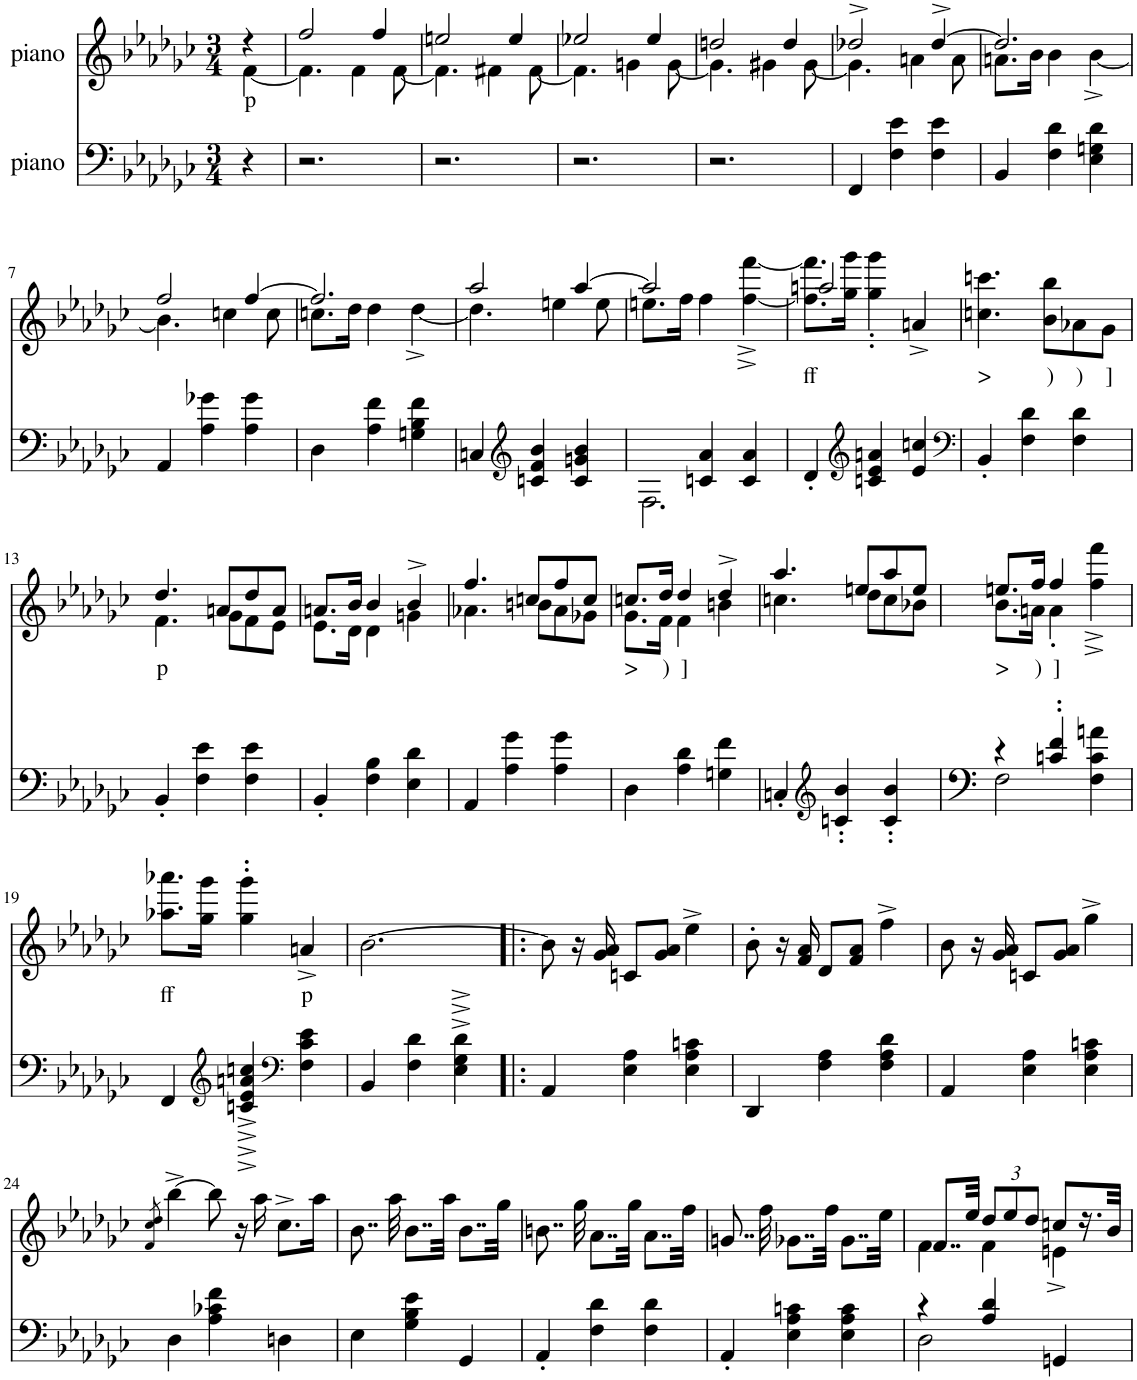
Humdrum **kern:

**kern	**kern	**text
*part2	*part1	*part1
*staff2	*staff1	*staff1
*I"piano	*I"piano	*
*I'Pno	*I'Pno	*
*clefF4	*clefG2	*
*k[b-e-a-d-g-c-]	*k[b-e-a-d-g-c-]	*
*e-:	*e-:	*
*M3/4	*M3/4	*
=	=	=
*	*^	*
!	!	!	!LO:LY:b
4r	4r	[4f\	p
=1	=1	=1	=1
2.r	2ff/	4.f\]	.
.	.	4f\	.
.	4ff/	.	.
.	.	[8f\	.
=2	=2	=2	=2
2.r	2een/	4.f\]	.
.	.	4f#X\	.
.	4ee/	.	.
.	.	[8f#\	.
=3	=3	=3	=3
2.r	2ee-X/	4.f#\]	.
.	.	4gn\	.
.	4ee-/	.	.
.	.	[8g\	.
=4	=4	=4	=4
2.r	2ddn/	4.g\]	.
.	.	4g#X\	.
.	4dd/	.	.
.	.	[8g#\	.
=5	=5	=5	=5
4FF/	2dd-X^/	4.g#\]	.
4F\ 4e-\	.	.	.
.	.	4an\	.
4F\ 4e-\	[4dd-^/	.	.
.	.	8a\	.
=6	=6	=6	=6
4BB-/	2.dd-/]	8.an\L	.
.	.	16b-\Jk	.
4F\ 4d-\	.	4b-\	.
4E-\ 4Gn\ 4d-\	.	[4b-^\	.
!!LO:LB:g=z	!!
=7	=7	=7	=7
4AA-/	2ff/	4.b-\]	.
4A-\ 4g-X\	.	.	.
.	.	4ccn\	.
4A-\ 4g-\	[4ff/	.	.
.	.	8cc\	.
=8	=8	=8	=8
4D-\	2.ff/]	8.ccn\L	.
.	.	16dd-\Jk	.
4A-\ 4f\	.	4dd-\	.
4Gn\ 4B-\ 4f\	.	[4dd-^\	.
=9	=9	=9	=9
4Cn/	2aa-/	4.dd-\]	.
*clefG2	*	*	*
4cn/ 4f/ 4b-/	.	.	.
.	.	4een\	.
4c/ 4gn/ 4b-/	[4aa-/	.	.
.	.	8ee\	.
=10	=10	=10	=10
*^	*	*	*
4ryy	2.F\	2aa-/]	8.een\L	.
.	.	.	16ff\Jk	.
4cn/ 4a-/	.	.	4ff\	.
4c/ 4a-/	.	4ryy	[4ff\^ [4fff\^	.
*v	*v	*	*	*
=11	=11	=11	=11
!	!	!	!LO:LY:b
4d-'/	2aan/	8.ff\] 8.fff\]L	ff
.	.	16gg-\ 16ggg-\Jk	.
*clefG2	*	*	*
4cn/ 4e-/ 4an/	.	4gg-\' 4ggg-\'	.
4e-/ 4ccn/	4an^/	4ryy	.
*	*v	*v	*
=12	=12	=12
*clefF4	*	*
*	*^	*
!	!	!	!LO:LY:b
*	*v	*v	*
4BB-'/	4.ccn\ 4.cccn\	>
4F\ 4d-\	.	.
!	!	!LO:LY:b
.	8b-\ 8bb-\L	)
!	!	!LO:LY:b
4F\ 4d-\	8a-X\	)
!	!	!LO:LY:b
.	8g-\J	]
!!LO:LB:g=z
=13	=13	=13
*	*^	*
!	!	!	!LO:LY:b
4BB-'/	4.dd-/	4.f\	p
4F\ 4e-\	.	.	.
.	8an/L	8g-\L	.
4F\ 4e-\	8dd-/	8f\	.
.	8a/J	8e-\J	.
=14	=14	=14	=14
4BB-'/	8.an/L	8.e-\L	.
.	16b-/Jk	16d-\Jk	.
4F\ 4B-\	4b-/	4d-\	.
4E-\ 4d-\	4b-^/	4gn\	.
=15	=15	=15	=15
4AA-/	4.ff/	4.a-X\	.
4A-\ 4g-\	.	.	.
.	8ccn/L	8bn\L	.
4A-\ 4g-\	8ff/	8a-\	.
.	8cc/J	8g-X\J	.
=16	=16	=16	=16
!	!	!	!LO:LY:b
4D-\	8.ccn/L	8.g-\L	>
!	!	!	!LO:LY:b
.	16dd-/Jk	16f\Jk	)
!	!	!	!LO:LY:b
4A-\ 4d-\	4dd-/	4f\	]
4Gn\ 4f\	4dd-^/	4bn\	.
=17	=17	=17	=17
4Cn'/	4.aa-/	4.ccn\	.
*clefG2	*	*	*
4cn/' 4b-/'	.	.	.
.	8een/L	8dd-\L	.
4c/' 4b-/'	8aa-/	8cc\	.
.	8ee/J	8b-X\J	.
=18	=18	=18	=18
*^	*	*	*
!	!	!	!	!LO:LY:b
4r	2F\	8.een/L	8.b-\L	>
!	!	!	!	!LO:LY:b
.	.	16ff/Jk	16an\Jk	)
!	!	!	!	!LO:LY:b
4cn/' 4f/'	.	4ff/	4a'\	]
4F\ 4c\ 4an\	4ryy	4ryy	4ff\^ 4fff\^	.
!!LO:LB:g=z
=19	=19	=19	=19	=19
!	!	!	!	!LO:LY:b
*v	*v	*	*	*
*	*v	*v	*
4FF/	8.aa-X\ 8.aaa-X\L	ff
.	16gg-\ 16ggg-\Jk	.
*clefG2	*	*
4cn/^ 4e-/^ 4an/^ 4ccn/^	4gg-\' 4ggg-\'	.
*clefF4	*	*
!	!	!LO:LY:b
4F\ 4c\ 4e-\	4an^/	p
=20	=20	=20
4BB-/	[2.b-\	.
4F\ 4d-\	.	.
4E-\^ 4G-\^ 4d-\^	.	.
=21!|:	=21!|:	=21!|:
4AA-/	8b-\]	.
.	16r	.
.	16g-/ 16a-/	.
4E-\ 4A-\	8cn/L	.
.	8g-/ 8a-/J	.
4E-\ 4A-\ 4cn\	4ee-^\	.
=22	=22	=22
4DD-/	8b-'\	.
.	16r	.
.	16f/ 16a-/	.
4F\ 4A-\	8d-/L	.
.	8f/ 8a-/J	.
4F\ 4A-\ 4d-\	4ff^\	.
=23	=23	=23
4AA-/	8b-\	.
.	16r	.
.	16g-/ 16a-/	.
4E-\ 4A-\	8cn/L	.
.	8g-/ 8a-/J	.
4E-\ 4A-\ 4cn\	4gg-^\	.
!!LO:LB:g=z
=24	=24	=24
.	8qf/ 8qcc-/ 8qdd-/	.
4D-\	[4bb-^\	.
4A-\ 4c-X\ 4f\	8bb-\]	.
.	16r	.
.	16aa-\	.
4Dn\	8.cc-^\L	.
.	16aa-\Jk	.
=25	=25	=25
4E-\	8..b-\	.
.	32aa-\	.
4G-\ 4B-\ 4e-\	8..b-\L	.
.	32aa-\Jkk	.
4GG-/	8..b-\L	.
.	32gg-\Jkk	.
=26	=26	=26
4AA-'/	8..bn\	.
.	32gg-\	.
4F\ 4d-\	8..a-\L	.
.	32gg-\Jkk	.
4F\ 4d-\	8..a-\L	.
.	32ff\Jkk	.
=27	=27	=27
4AA-'/	8..gn/	.
.	32ff\	.
4E-\ 4A-\ 4cn\	8..g-X\L	.
.	32ff\Jkk	.
4E-\ 4A-\ 4c\	8..g-\L	.
.	32ee-\Jkk	.
=28	=28	=28
*^	*^	*
4r	2D-\	8..f/L	4f\	.
.	.	32ee-/Jkk	.	.
*	*	*Xbrackettup	*	*
4A-/ 4d-/	.	12dd-/L	4f\	.
.	.	12ee-/	.	.
.	.	12dd-/J	.	.
4GGn/	4ryy	8ccn/L	4en^\	.
.	.	16.r	.	.
.	.	32b-/JJk	.	.
*v	*v	*	*	*
*	*v	*v	*
=	=	=
*-	*-	*-
